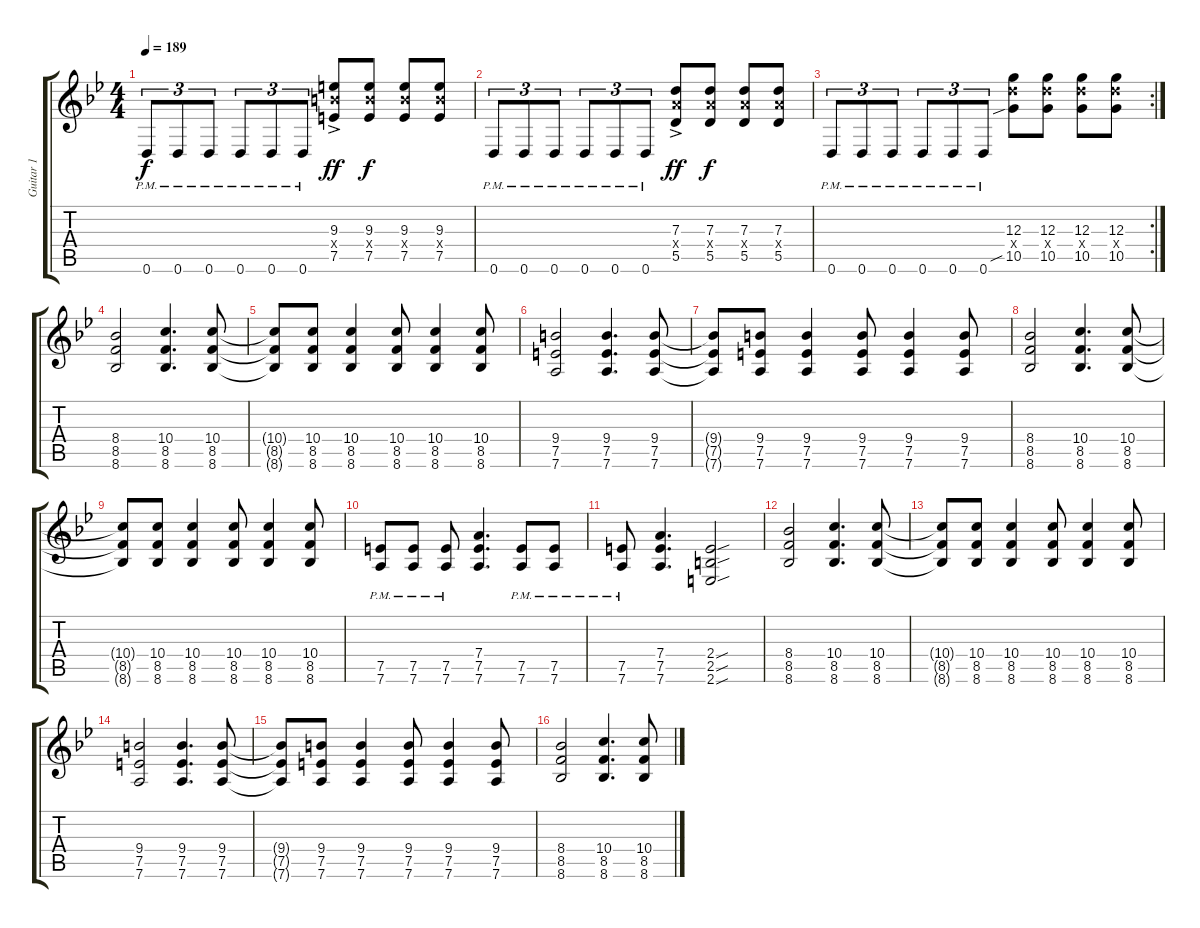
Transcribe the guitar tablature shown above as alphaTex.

\track ("Guitar 1" "Guitar 1") {instrument overdrivenguitar}
\staff {score tabs}
\tuning (E4 B3 G3 D3 A2 D2) {hide}
\ts (4 4)
\tempo 189
\clef g2
\ks bb
0.6{pm}.8{tu (3 2) dy f} 0.6{pm}.8{tu (3 2)} 0.6{pm}.8{tu (3 2)} 0.6{pm}.8{tu (3 2)} 0.6{pm}.8{tu (3 2)} 0.6{pm}.8{tu (3 2)} (9.3{ac} 9.4{ac x} 7.5{ac}).8{dy ff} (9.3 9.4{x} 7.5).8{dy f} (9.3 9.4{x} 7.5).8 (9.3 9.4{x} 7.5).8 |
0.6{pm}.8{tu (3 2)} 0.6{pm}.8{tu (3 2)} 0.6{pm}.8{tu (3 2)} 0.6{pm}.8{tu (3 2)} 0.6{pm}.8{tu (3 2)} 0.6{pm}.8{tu (3 2)} (7.3{ac} 7.4{ac x} 5.5{ac}).8{dy ff} (7.3 7.4{x} 5.5).8{dy f} (7.3 7.4{x} 5.5).8 (7.3 7.4{x} 5.5).8 |
\rc 2
0.6{pm}.8{tu (3 2)} 0.6{pm}.8{tu (3 2)} 0.6{pm}.8{tu (3 2)} 0.6{pm}.8{tu (3 2)} 0.6{pm}.8{tu (3 2)} 0.6{pm}.8{tu (3 2)} (12.3 12.4{x} 10.5{sib}).8 (12.3 12.4{x} 10.5).8 (12.3 12.4{x} 10.5).8 (12.3 12.4{x} 10.5).8 |
(8.4 8.5 8.6).2 (10.4 8.5 8.6).4{d} (10.4 8.5 8.6).8 |
(10.4{t} 8.5{t} 8.6{t}).8 (10.4 8.5 8.6).8 (10.4 8.5 8.6).4 (10.4 8.5 8.6).8 (10.4 8.5 8.6).4 (10.4 8.5 8.6).8 |
(9.4 7.5 7.6).2 (9.4 7.5 7.6).4{d} (9.4 7.5 7.6).8 |
(9.4{t} 7.5{t} 7.6{t}).8 (9.4 7.5 7.6).8 (9.4 7.5 7.6).4 (9.4 7.5 7.6).8 (9.4 7.5 7.6).4 (9.4 7.5 7.6).8 |
(8.4 8.5 8.6).2 (10.4 8.5 8.6).4{d} (10.4 8.5 8.6).8 |
(10.4{t} 8.5{t} 8.6{t}).8 (10.4 8.5 8.6).8 (10.4 8.5 8.6).4 (10.4 8.5 8.6).8 (10.4 8.5 8.6).4 (10.4 8.5 8.6).8 |
(7.5{pm} 7.6{pm}).8 (7.5{pm} 7.6{pm}).8 (7.5{pm} 7.6{pm}).8 (7.4 7.5 7.6).4{d} (7.5{pm} 7.6{pm}).8 (7.5{pm} 7.6{pm}).8 |
(7.5{pm} 7.6{pm}).8 (7.4 7.5 7.6).4{d} (2.4{sou} 2.5{sou} 2.6{sou}).2 |
(8.4 8.5 8.6).2 (10.4 8.5 8.6).4{d} (10.4 8.5 8.6).8 |
(10.4{t} 8.5{t} 8.6{t}).8 (10.4 8.5 8.6).8 (10.4 8.5 8.6).4 (10.4 8.5 8.6).8 (10.4 8.5 8.6).4 (10.4 8.5 8.6).8 |
(9.4 7.5 7.6).2 (9.4 7.5 7.6).4{d} (9.4 7.5 7.6).8 |
(9.4{t} 7.5{t} 7.6{t}).8 (9.4 7.5 7.6).8 (9.4 7.5 7.6).4 (9.4 7.5 7.6).8 (9.4 7.5 7.6).4 (9.4 7.5 7.6).8 |
(8.4 8.5 8.6).2 (10.4 8.5 8.6).4{d} (10.4 8.5 8.6).8
